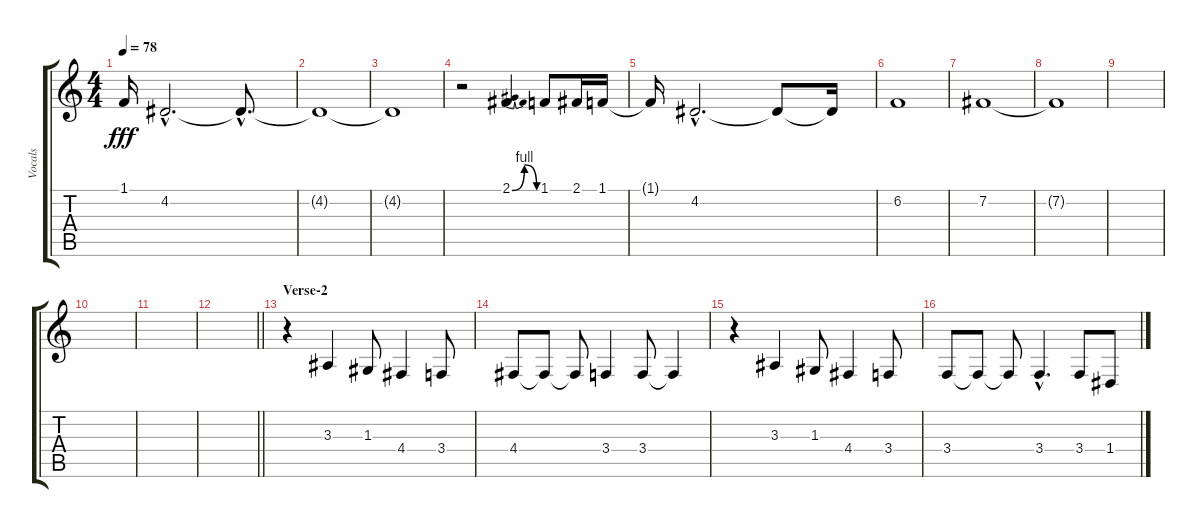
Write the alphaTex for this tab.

\track ("Vocals" "Vocals") {instrument tuba}
\staff {score tabs}
\tuning (E4 B3 G3 D3 A2 E2) {hide}
\ts (4 4)
\tempo 78
\clef g2
\ks c
1.1{t}.16{dy fff} 4.2{hac}.2{d} 4.2{hac t}.8{d} |
4.2{t}.1 |
4.2{t}.1 |
r.2 2.1{be (bendrelease 0 0 15 4 45 4 60 0)}.4 1.1.8 2.1.16 1.1.16 |
1.1{t}.16 4.2{hac}.2{d} 4.2{t}.8 4.2{t}.16 |
6.2.1 |
7.2.1 |
7.2{t}.1{volume 4} |
|
|
|
\barLineRight lightlight
|
\section ("" "Verse-2")
r.4{volume 16} 3.3.4 1.3.8 4.4.4 3.4.8 |
4.4.8 4.4{t}.8 4.4{t}.8 3.4.4 3.4.8 3.4{t}.4 |
r.4{volume 16} 3.3.4 1.3.8 4.4.4 3.4.8 |
3.4.8 3.4{t}.8 3.4{t}.8 3.4{hac}.4{d} 3.4.8 1.4.8
